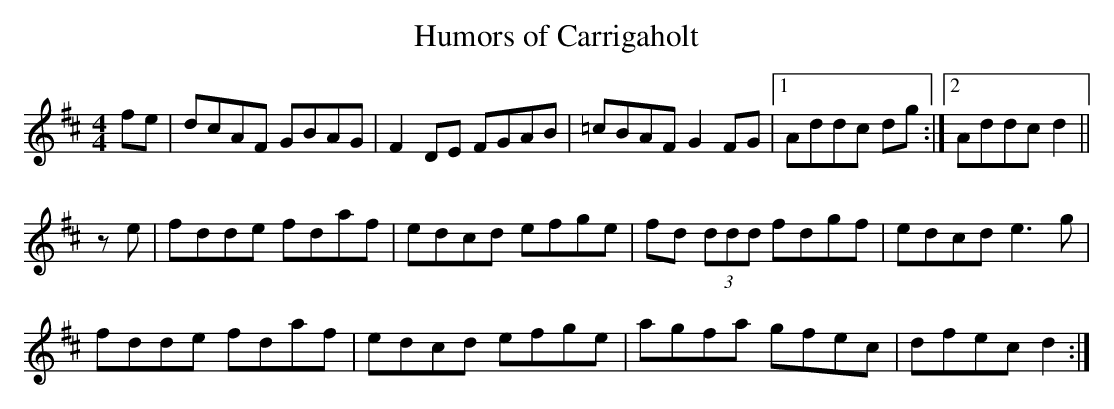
X:1
T: Humors of Carrigaholt
L: 1/8
M: 4/4
K: D
fe|dcAF GBAG|F2 DE FGAB|=cBAF G2 FG|1 Addc dg :|2\
Addc d2 ||
ze|fdde fdaf|edcd efge|fd (3ddd fdgf|edcd e3 g|
fdde fdaf|edcd efge|agfa gfec|dfec d2 :|
